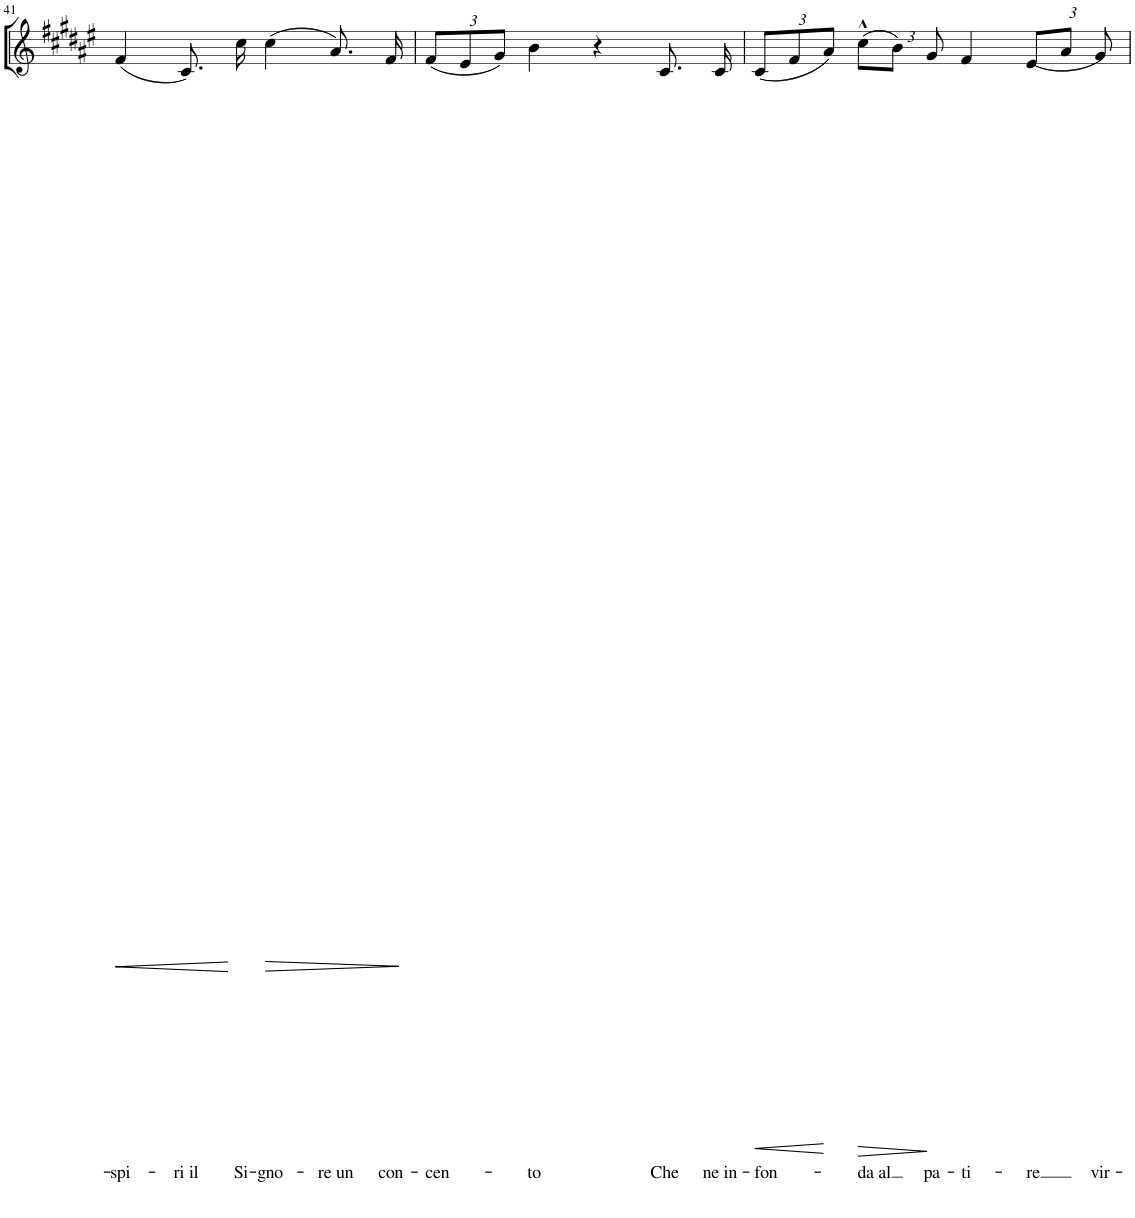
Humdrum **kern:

**kern	**text	**dynam
*part1	*part1	*part1
*staff1	*staff1	*staff1
*I"A	*	*
!!LO:PB:g=z
*clefG2	*	*
*k[f#c#g#d#a#e#]	*	*
*M4/4	*	*
*met(c)	*	*
=41	=41	=41
!	!LO:LY:b	!LO:HP:b
(4f#/	-spi-	<
!	!LO:LY:b	!
8.c#/)	-ri il	.
!	!LO:LY:b	!
16cc#\	Si-	[
!	!LO:LY:b	!LO:HP:b
(4cc#\	-gno-	>
!	!LO:LY:b	!
8.a#/)	-re un	.
!	!LO:LY:b	!
16f#/	con-	.
.	.	]
=42	=42	=42
*Xbrackettup	*	*
!	!LO:LY:b	!
(12f#/L	-cen-	.
12e#/	.	.
12g#/J)	.	.
!	!LO:LY:b	!
4b\	-to	.
4r	.	.
!	!LO:LY:b	!
8.c#/	Che	.
!	!LO:LY:b	!
16c#/	ne in-	.
=43	=43	=43
!	!LO:LY:b	!LO:HP:b
(12c#/L	-fon-	<
12f#/	.	.
12a#/J)	.	[
!	!LO:LY:b	!LO:HP:b
(12cc#^^\L	-da al	>
12b\J)	.	.
!	!LO:LY:b	!
12g#/	pa-	]
!	!LO:LY:b	!
4f#/	-ti-	.
!	!LO:LY:b	!
(12e#/L	-re	.
12a#/J	.	.
!	!LO:LY:b	!
12g#/)	vir-	.
=	=	=
*-	*-	*-
